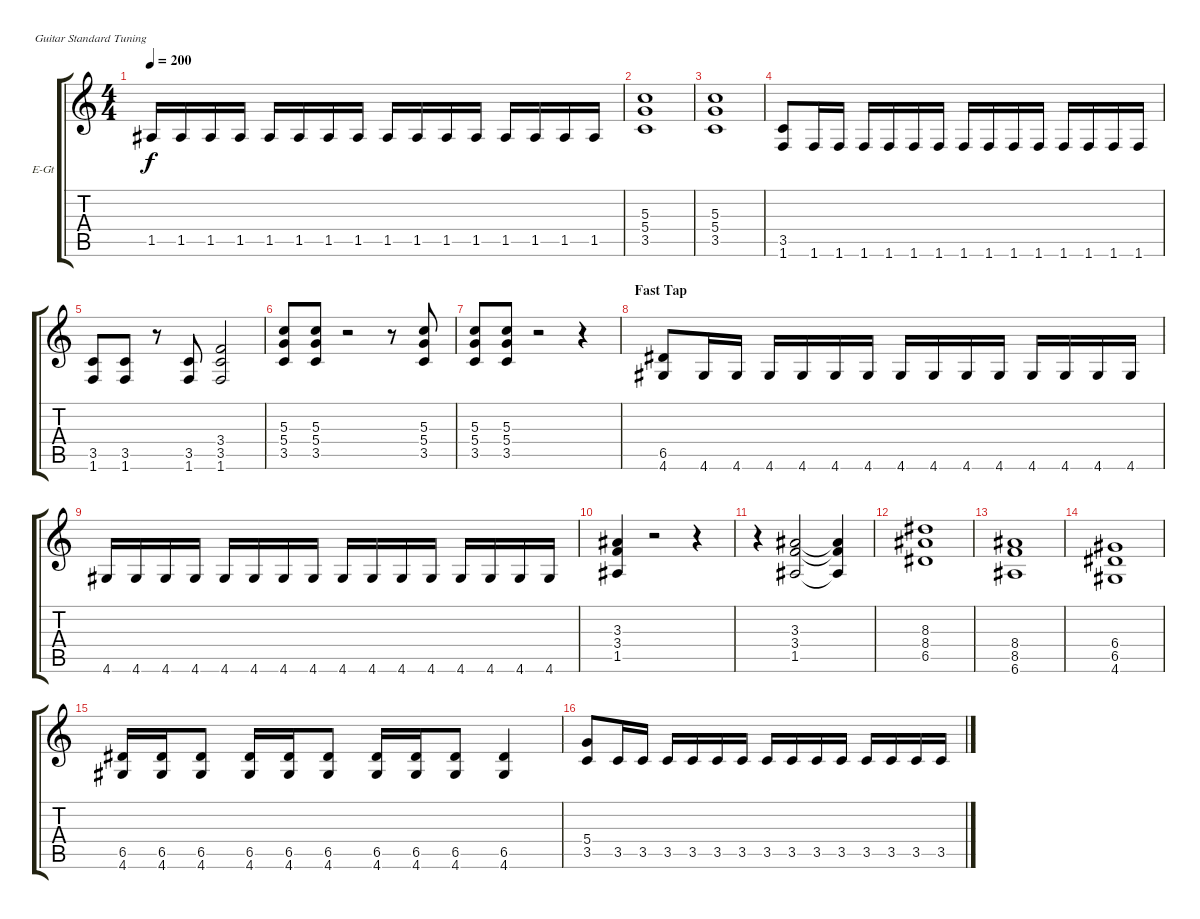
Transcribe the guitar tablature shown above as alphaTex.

\bracketExtendMode groupsimilarinstruments
\firstSystemTrackNameOrientation horizontal
\otherSystemsTrackNameOrientation horizontal
\track ("Guitar 1 " "E-Gt") {instrument overdrivenguitar}
\staff {score tabs}
\tuning (E4 B3 G3 D3 A2 E2)
\ts (4 4)
\tempo 200
\clef g2
\ks aminor
1.5.16{dy f} 1.5.16 1.5.16 1.5.16 1.5.16 1.5.16 1.5.16 1.5.16 1.5.16 1.5.16 1.5.16 1.5.16 1.5.16 1.5.16 1.5.16 1.5.16 |
(5.3 5.4 3.5).1 |
(5.3 5.4 3.5).1 |
(3.5 1.6).8 1.6.16 1.6.16 1.6.16 1.6.16 1.6.16 1.6.16 1.6.16 1.6.16 1.6.16 1.6.16 1.6.16 1.6.16 1.6.16 1.6.16 |
(3.5 1.6).8 (3.5 1.6).8 r.8 (3.5 1.6).8 (3.4 3.5 1.6).2 |
(5.3 5.4 3.5).8 (5.3 5.4 3.5).8 r.2 r.8 (5.3 5.4 3.5).8 |
(5.3 5.4 3.5).8 (5.3 5.4 3.5).8 r.2 r.4 |
\section ("" "Fast Tap")
(6.5 4.6).8 4.6.16 4.6.16 4.6.16 4.6.16 4.6.16 4.6.16 4.6.16 4.6.16 4.6.16 4.6.16 4.6.16 4.6.16 4.6.16 4.6.16 |
4.6.16 4.6.16 4.6.16 4.6.16 4.6.16 4.6.16 4.6.16 4.6.16 4.6.16 4.6.16 4.6.16 4.6.16 4.6.16 4.6.16 4.6.16 4.6.16 |
(3.3 3.4 1.5).4 r.2 r.4 |
r.4 (3.3 3.4 1.5).2 (3.3{t} 3.4{t} 1.5{t}).4 |
\section ("" "")
(8.3 8.4 6.5).1 |
(8.4 8.5 6.6).1 |
(6.4 6.5 4.6).1 |
(6.5 4.6).16 (6.5 4.6).16 (6.5 4.6).8 (6.5 4.6).16 (6.5 4.6).16 (6.5 4.6).8 (6.5 4.6).16 (6.5 4.6).16 (6.5 4.6).8 (6.5 4.6).4 |
(5.4 3.5).8 3.5.16 3.5.16 3.5.16 3.5.16 3.5.16 3.5.16 3.5.16 3.5.16 3.5.16 3.5.16 3.5.16 3.5.16 3.5.16 3.5.16
